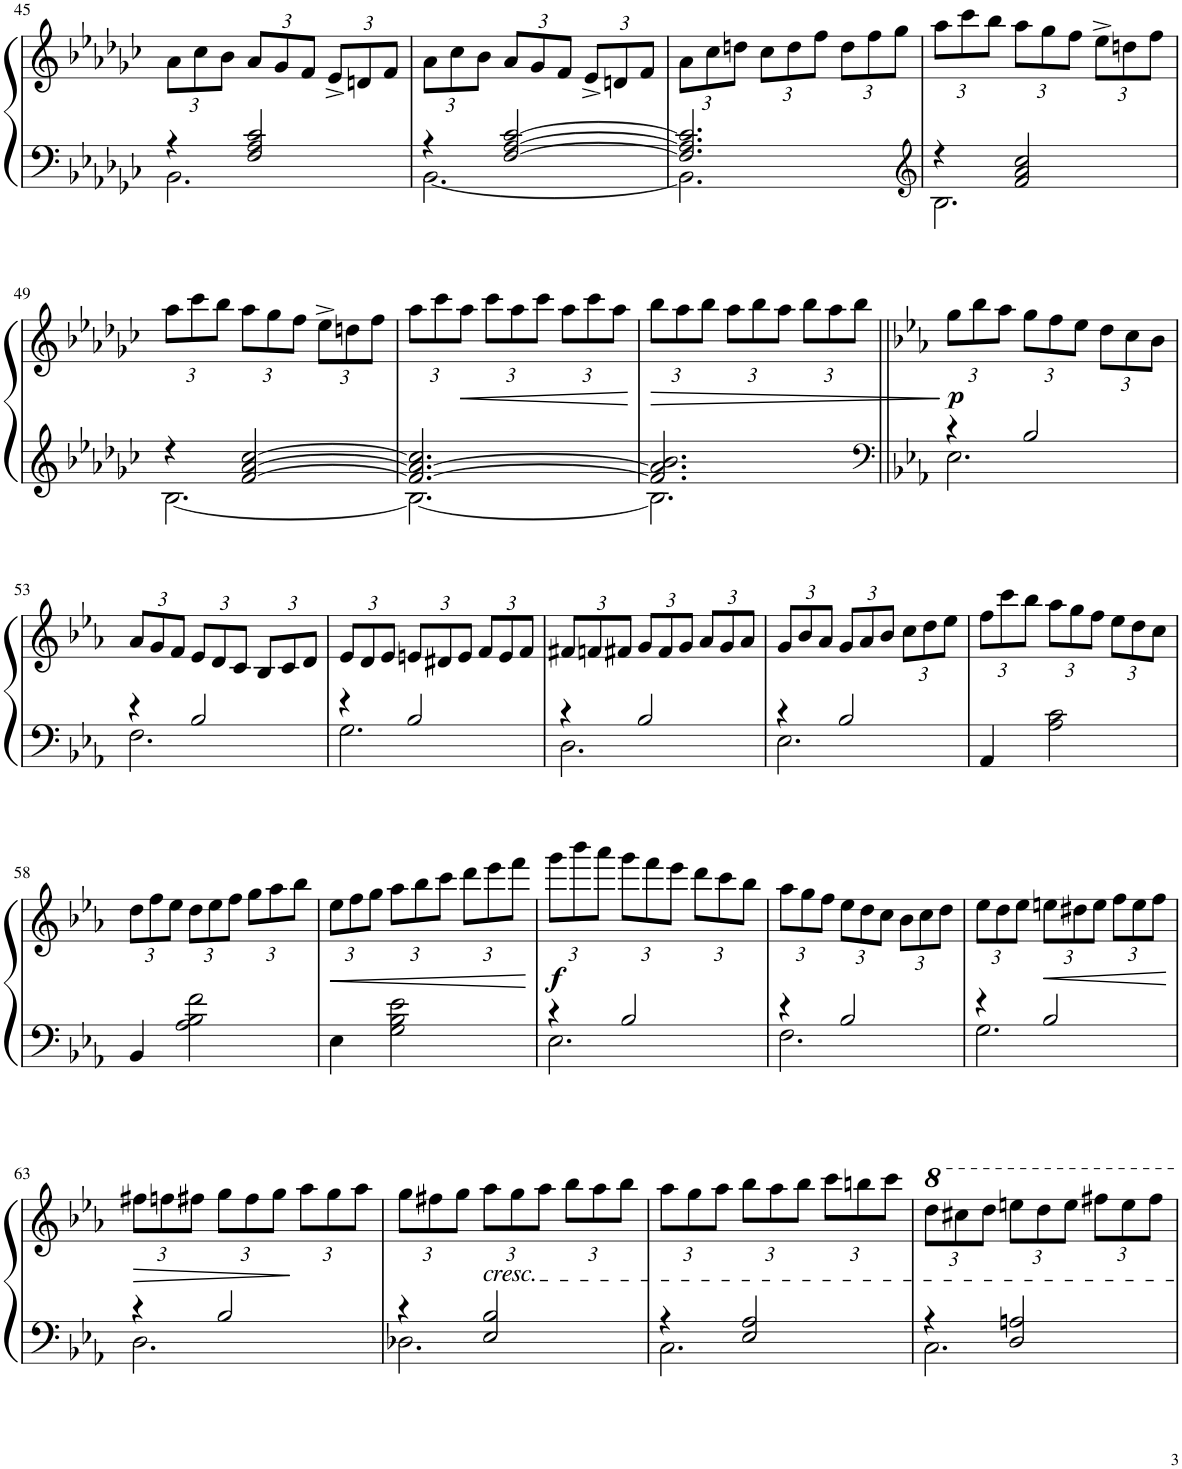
**kern	**kern	**dynam
*part1	*part1	*part1
*staff2	*staff1	*staff1/2
*I"Piano	*	*
*I'Pno.	*	*
!!LO:PB:g=z
*clefF4	*clefG2	*
*k[b-e-a-d-g-c-]	*k[b-e-a-d-g-c-]	*
*M3/4	*M3/4	*
=45	=45	=45
*^	*	*
*	*	*Xbrackettup	*
4r	2.BB-\	12a-\L	.
.	.	12cc-\	.
.	.	12b-\J	.
2F/ 2A-/ 2c-/	.	12a-/L	.
.	.	12g-/	.
.	.	12f/J	.
.	.	12e-^/L	.
.	.	12dn/	.
.	.	12f/J	.
=46	=46	=46	=46
4r	[2.BB-\	12a-\L	.
.	.	12cc-\	.
.	.	12b-\J	.
[2F/ [2A-/ [2c-/	.	12a-/L	.
.	.	12g-/	.
.	.	12f/J	.
.	.	12e-^/L	.
.	.	12dn/	.
.	.	12f/J	.
=47	=47	=47	=47
2.F/] 2.A-/] 2.c-/]	2.BB-\]	12a-\L	.
.	.	12cc-\	.
.	.	12ddn\J	.
.	.	12cc-\L	.
.	.	12dd\	.
.	.	12ff\J	.
.	.	12dd\L	.
.	.	12ff\	.
.	.	12gg-\J	.
=48	=48	=48	=48
*clefG2	*	*	*
4r	2.B-\	12aa-\L	.
.	.	12ccc-\	.
.	.	12bb-\J	.
2f/ 2a-/ 2cc-/	.	12aa-\L	.
.	.	12gg-\	.
.	.	12ff\J	.
.	.	12ee-^\L	.
.	.	12ddn\	.
.	.	12ff\J	.
!!LO:LB:g=z
=49	=49	=49	=49
4r	[2.B-\	12aa-\L	.
.	.	12ccc-\	.
.	.	12bb-\J	.
[2f/ [2a-/ [2cc-/	.	12aa-\L	.
.	.	12gg-\	.
.	.	12ff\J	.
.	.	12ee-^\L	.
.	.	12ddn\	.
.	.	12ff\J	.
=50	=50	=50	=50
2.f/_ 2.a-/_ 2.cc-/]	2.B-\_	12aa-\L	.
.	.	12ccc-\	.
!	!	!	!LO:HP:b
.	.	12aa-\J	<
.	.	12ccc-\L	.
.	.	12aa-\	.
.	.	12ccc-\J	.
.	.	12aa-\L	.
.	.	12ccc-\	.
.	.	12aa-\J	.
*v	*v	*	*
.	.	[
=51	=51	=51
*^	*	*
!	!	!	!LO:HP:b
2.f/] 2.a-/] 2.b-/	2.B-\]	12bb-\L	>
.	.	12aa-\	.
.	.	12bb-\J	.
.	.	12aa-\L	.
.	.	12bb-\	.
.	.	12aa-\J	.
.	.	12bb-\L	.
.	.	12aa-\	.
.	.	12bb-\J	.
*v	*v	*	*
.	.	]
=52||	=52||	=52||
*clefF4	*	*
*k[b-e-a-]	*k[b-e-a-]	*
*^	*	*
!	!	!	!LO:DY:b
4r	2.E-\	12gg\L	p
.	.	12bb-\	.
.	.	12aa-\J	.
2B-/	.	12gg\L	.
.	.	12ff\	.
.	.	12ee-\J	.
.	.	12dd\L	.
.	.	12cc\	.
.	.	12b-\J	.
!!LO:LB:g=z
=53	=53	=53	=53
4r	2.F\	12a-/L	.
.	.	12g/	.
.	.	12f/J	.
2B-/	.	12e-/L	.
.	.	12d/	.
.	.	12c/J	.
.	.	12B-/L	.
.	.	12c/	.
.	.	12d/J	.
=54	=54	=54	=54
4r	2.G\	12e-/L	.
.	.	12d/	.
.	.	12e-/J	.
2B-/	.	12en/L	.
.	.	12d#X/	.
.	.	12e/J	.
.	.	12f/L	.
.	.	12e/	.
.	.	12f/J	.
=55	=55	=55	=55
4r	2.D\	12f#X/L	.
.	.	12fn/	.
.	.	12f#X/J	.
2B-/	.	12g/L	.
.	.	12f#/	.
.	.	12g/J	.
.	.	12a-/L	.
.	.	12g/	.
.	.	12a-/J	.
=56	=56	=56	=56
4r	2.E-\	12g/L	.
.	.	12b-/	.
.	.	12a-/J	.
2B-/	.	12g/L	.
.	.	12a-/	.
.	.	12b-/J	.
.	.	12cc\L	.
.	.	12dd\	.
.	.	12ee-\J	.
*v	*v	*	*
=57	=57	=57
4AA-/	12ff\L	.
.	12ccc\	.
.	12bb-\J	.
2A-\ 2c\	12aa-\L	.
.	12gg\	.
.	12ff\J	.
.	12ee-\L	.
.	12dd\	.
.	12cc\J	.
!!LO:LB:g=z
=58	=58	=58
4BB-/	12dd\L	.
.	12ff\	.
.	12ee-\J	.
2A-\ 2B-\ 2f\	12dd\L	.
.	12ee-\	.
.	12ff\J	.
.	12gg\L	.
.	12aa-\	.
.	12bb-\J	.
=59	=59	=59
!	!	!LO:HP:b
4E-\	12ee-\L	<
.	12ff\	.
.	12gg\J	.
2G\ 2B-\ 2e-\	12aa-\L	.
.	12bb-\	.
.	12ccc\J	.
.	12ddd\L	.
.	12eee-\	.
.	12fff\J	.
.	.	[
=60	=60	=60
*^	*	*
!	!	!	!LO:DY:b
4r	2.E-\	12ggg\L	f
.	.	12bbb-\	.
.	.	12aaa-\J	.
2B-/	.	12ggg\L	.
.	.	12fff\	.
.	.	12eee-\J	.
.	.	12ddd\L	.
.	.	12ccc\	.
.	.	12bb-\J	.
=61	=61	=61	=61
4r	2.F\	12aa-\L	.
.	.	12gg\	.
.	.	12ff\J	.
2B-/	.	12ee-\L	.
.	.	12dd\	.
.	.	12cc\J	.
.	.	12b-\L	.
.	.	12cc\	.
.	.	12dd\J	.
=62	=62	=62	=62
4r	2.G\	12ee-\L	.
.	.	12dd\	.
.	.	12ee-\J	.
!	!	!	!LO:HP:b
2B-/	.	12een\L	<
.	.	12dd#X\	.
.	.	12ee\J	.
.	.	12ff\L	.
.	.	12ee\	.
.	.	12ff\J	.
*v	*v	*	*
.	.	[
!!LO:LB:g=z
=63	=63	=63
*^	*	*
!	!	!	!LO:HP:b
4r	2.D\	12ff#X\L	>
.	.	12ffn\	.
.	.	12ff#X\J	.
2B-/	.	12gg\L	.
.	.	12ff#\	.
.	.	12gg\J	.
.	.	12aa-\L	]
.	.	12gg\	.
.	.	12aa-\J	.
=64	=64	=64	=64
4r	2.D-X\	12gg\L	.
.	.	12ff#X\	.
.	.	12gg\J	.
!	!	!LO:TX:b:i:t=cresc.	!
2E-/ 2B-/	.	12aa-\L	.
.	.	12gg\	.
.	.	12aa-\J	.
.	.	12bb-\L	.
.	.	12aa-\	.
.	.	12bb-\J	.
=65	=65	=65	=65
4r	2.C\	12aa-\L	.
.	.	12gg\	.
.	.	12aa-\J	.
2E-/ 2A-/	.	12bb-\L	.
.	.	12aa-\	.
.	.	12bb-\J	.
.	.	12ccc\L	.
.	.	12bbn\	.
.	.	12ccc\J	.
=66	=66	=66	=66
4r	2.C\	12ddd\L	.
.	.	12ccc#X\	.
.	.	12ddd\J	.
2D/ 2An/	.	12eeen\L	.
.	.	12ddd\	.
.	.	12eee\J	.
.	.	12fff#X\L	.
.	.	12eee\	.
.	.	12fff#\J	.
*v	*v	*	*
=	=	=
*-	*-	*-
